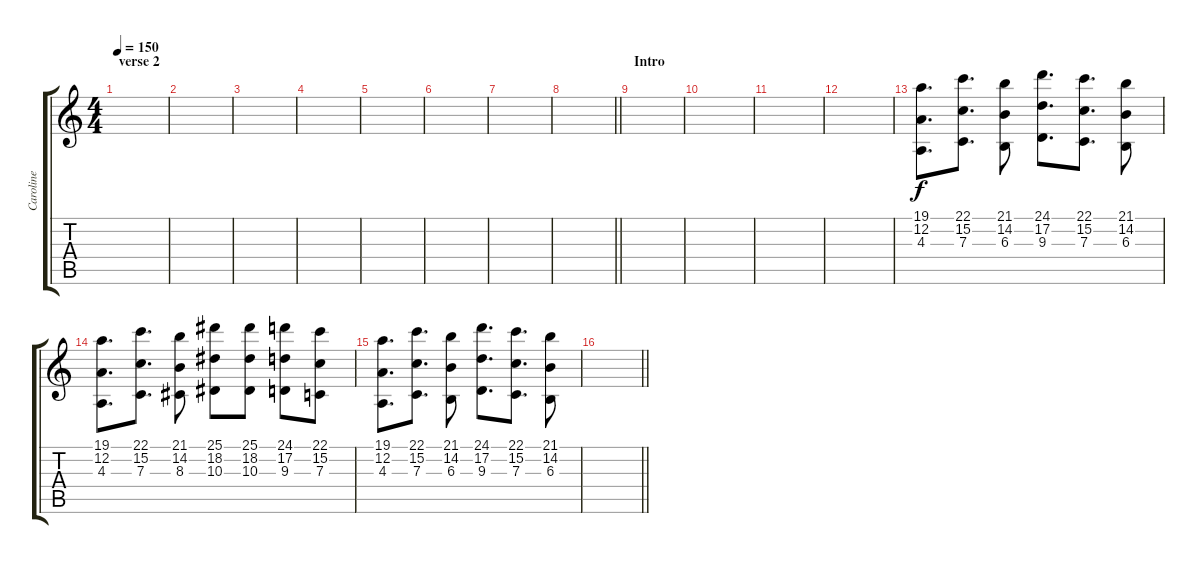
\track ("Caroline" "Caroline") {instrument pizzicatostrings}
\staff {score tabs}
\tuning (D4 A3 F3 C3 G2 D2) {hide}
\ts (4 4)
\section ("" "verse 2")
\tempo 150
\clef g2
\ks c
|
|
|
|
|
|
|
\barLineRight lightlight
|
\section ("" "Intro")
|
|
|
|
(19.1 12.2 4.3).8{d} (22.1 15.2 7.3).8{d} (21.1 14.2 6.3).8 (24.1 17.2 9.3).8{d} (22.1 15.2 7.3).8{d} (21.1 14.2 6.3).8 |
(19.1 12.2 4.3).8{d} (22.1 15.2 7.3).8{d} (21.1 14.2 8.3).8 (25.1 18.2 10.3).8 (25.1 18.2 10.3).8 (24.1 17.2 9.3).8 (22.1 15.2 7.3).8 |
(19.1 12.2 4.3).8{d} (22.1 15.2 7.3).8{d} (21.1 14.2 6.3).8 (24.1 17.2 9.3).8{d} (22.1 15.2 7.3).8{d} (21.1 14.2 6.3).8 |
\barLineRight lightlight
